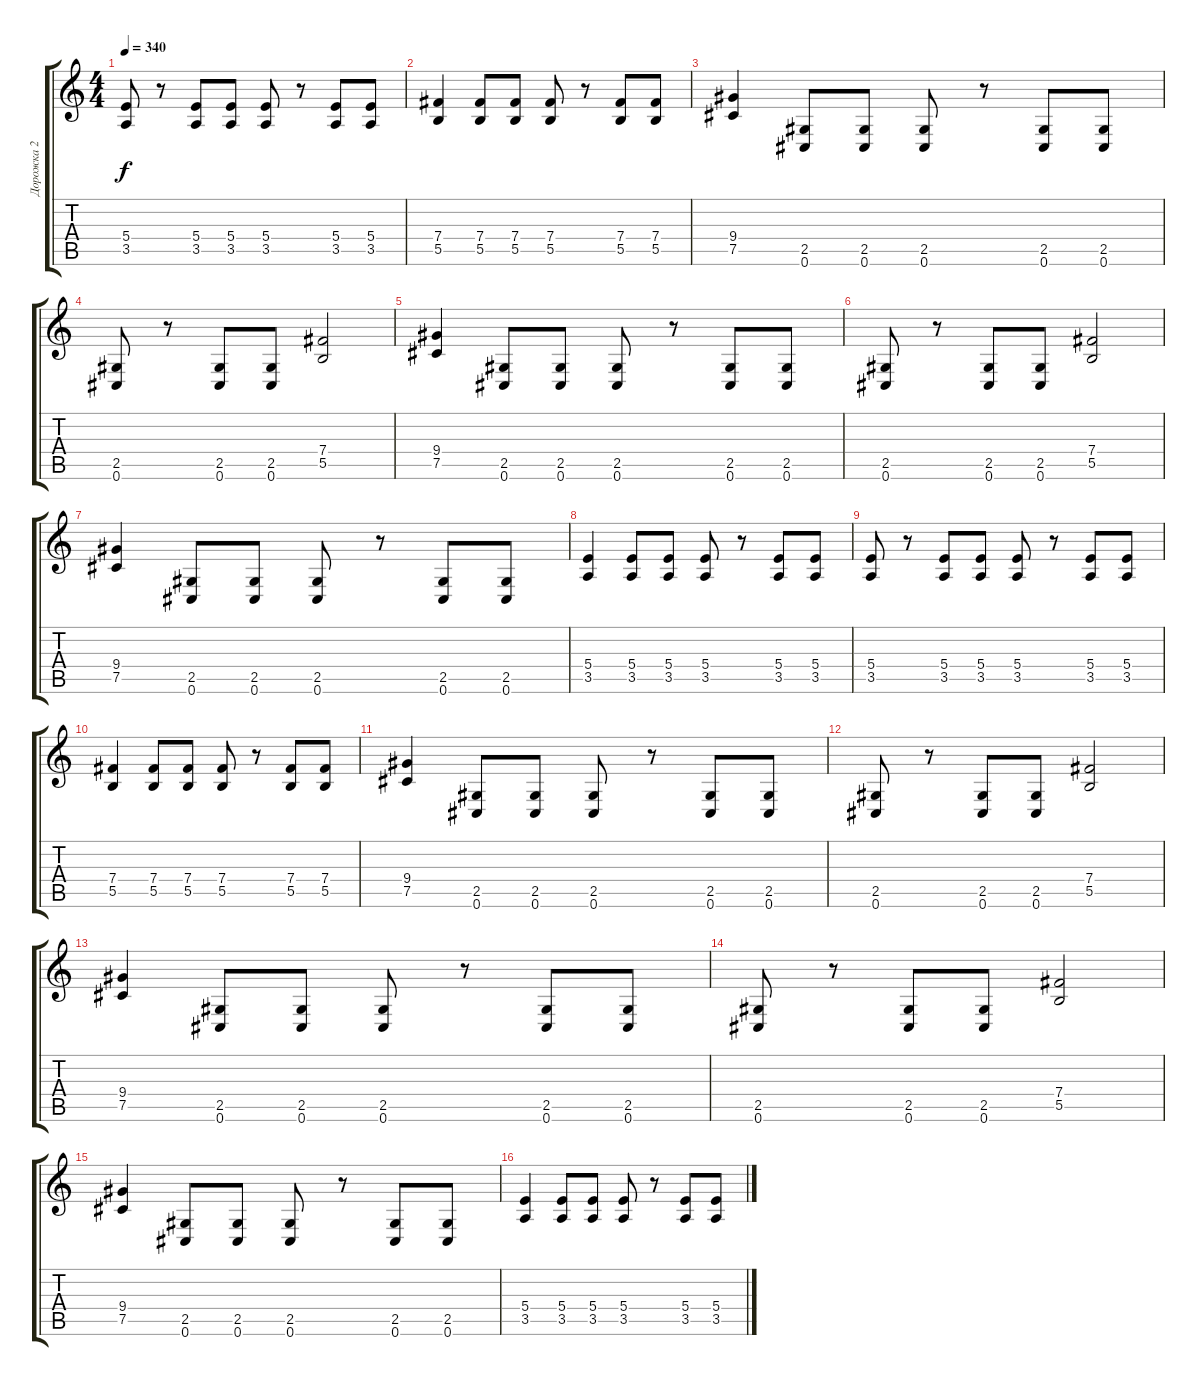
\track ("Дорожка 2" "Дорожка 2") {instrument overdrivenguitar}
\staff {score tabs}
\tuning (Db4 Ab3 E3 B2 Gb2 Db2) {hide}
\ts (4 4)
\tempo 340
\clef g2
\ks c
(5.4 3.5).8{dy f} r.8 (5.4 3.5).8 (5.4 3.5).8 (5.4 3.5).8 r.8 (5.4 3.5).8 (5.4 3.5).8 |
(7.4 5.5).4 (7.4 5.5).8 (7.4 5.5).8 (7.4 5.5).8 r.8 (7.4 5.5).8 (7.4 5.5).8 |
(9.4 7.5).4 (2.5 0.6).8 (2.5 0.6).8 (2.5 0.6).8 r.8 (2.5 0.6).8 (2.5 0.6).8 |
(2.5 0.6).8 r.8 (2.5 0.6).8 (2.5 0.6).8 (7.4 5.5).2 |
(9.4 7.5).4 (2.5 0.6).8 (2.5 0.6).8 (2.5 0.6).8 r.8 (2.5 0.6).8 (2.5 0.6).8 |
(2.5 0.6).8 r.8 (2.5 0.6).8 (2.5 0.6).8 (7.4 5.5).2 |
(9.4 7.5).4 (2.5 0.6).8 (2.5 0.6).8 (2.5 0.6).8 r.8 (2.5 0.6).8 (2.5 0.6).8 |
(5.4 3.5).4 (5.4 3.5).8 (5.4 3.5).8 (5.4 3.5).8 r.8 (5.4 3.5).8 (5.4 3.5).8 |
(5.4 3.5).8 r.8 (5.4 3.5).8 (5.4 3.5).8 (5.4 3.5).8 r.8 (5.4 3.5).8 (5.4 3.5).8 |
(7.4 5.5).4 (7.4 5.5).8 (7.4 5.5).8 (7.4 5.5).8 r.8 (7.4 5.5).8 (7.4 5.5).8 |
(9.4 7.5).4 (2.5 0.6).8 (2.5 0.6).8 (2.5 0.6).8 r.8 (2.5 0.6).8 (2.5 0.6).8 |
(2.5 0.6).8 r.8 (2.5 0.6).8 (2.5 0.6).8 (7.4 5.5).2 |
(9.4 7.5).4 (2.5 0.6).8 (2.5 0.6).8 (2.5 0.6).8 r.8 (2.5 0.6).8 (2.5 0.6).8 |
(2.5 0.6).8 r.8 (2.5 0.6).8 (2.5 0.6).8 (7.4 5.5).2 |
(9.4 7.5).4 (2.5 0.6).8 (2.5 0.6).8 (2.5 0.6).8 r.8 (2.5 0.6).8 (2.5 0.6).8 |
(5.4 3.5).4 (5.4 3.5).8 (5.4 3.5).8 (5.4 3.5).8 r.8 (5.4 3.5).8 (5.4 3.5).8
